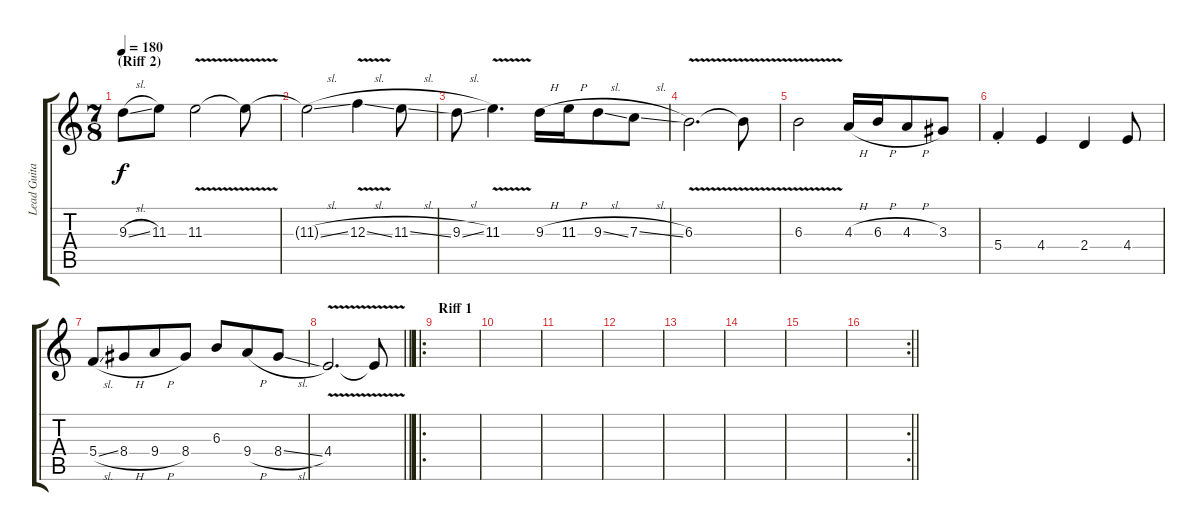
\track ("Lead Guitar" "Lead Guita") {instrument distortionguitar}
\staff {score tabs}
\tuning (D4 A3 F3 C3 G2 D2) {hide}
\ts (7 8)
\section ("" "(Riff 2)")
\tempo 180
\clef g2
\ks c
9.3{sl}.8{dy f} 11.3.8 11.3{v}.2 11.3{t}.8 |
11.3{sl t}.2 12.3{v sl}.4 11.3{sl}.8 |
9.3{sl}.8 11.3{v}.4{d} 9.3{h}.16 11.3{h}.16 9.3{sl}.8 7.3{sl}.8 |
6.3{v}.2{d} 6.3{t}.8 |
6.3{v}.2 4.3{h}.16 6.3{h}.16 4.3{h}.8 3.3.8 |
5.4{st}.4 4.4.4 2.4.4 4.4.8 |
5.4{sl}.8 8.4{h}.8 9.4{h}.8 8.4.8 6.3.8 9.4{h}.8 8.4{sl}.8 |
\barLineRight lightlight
4.4{v}.2{d} 4.4{t}.8 |
\ro
\section ("" "Riff 1")
|
|
|
|
|
|
|
\rc 2
\barLineRight lightlight
